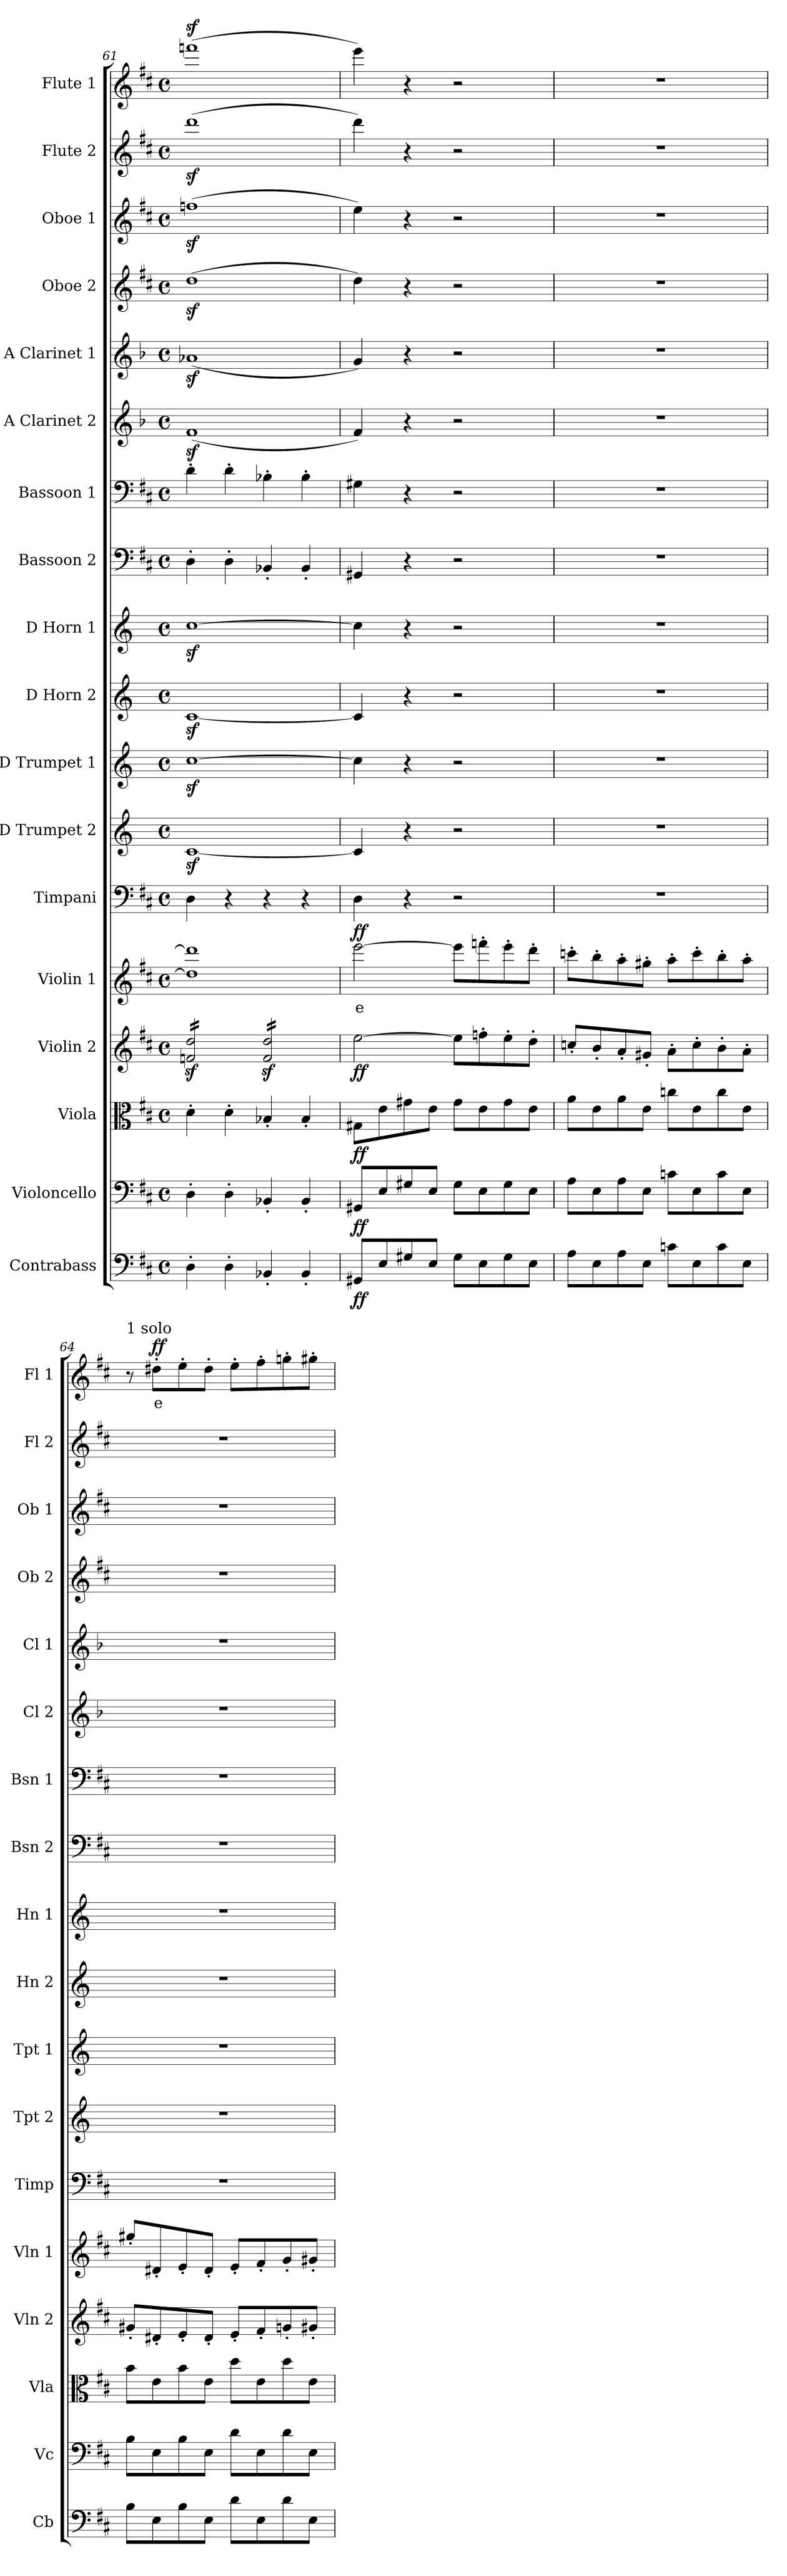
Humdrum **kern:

**kern	**dynam	**kern	**dynam	**kern	**dynam	**kern	**dynam	**kern	**text	**dynam	**kern	**kern	**kern	**kern	**kern	**kern	**kern	**kern	**kern	**kern	**kern	**kern	**kern	**text	**dynam
*part18	*part18	*part17	*part17	*part16	*part16	*part15	*part15	*part14	*part14	*part14	*part13	*part12	*part11	*part10	*part9	*part8	*part7	*part6	*part5	*part4	*part3	*part2	*part1	*part1	*part1
*staff18	*staff18	*staff17	*staff17	*staff16	*staff16	*staff15	*staff15	*staff14	*staff14	*staff14	*staff13	*staff12	*staff11	*staff10	*staff9	*staff8	*staff7	*staff6	*staff5	*staff4	*staff3	*staff2	*staff1	*staff1	*staff1
*I"Contrabass	*	*I"Violoncello	*	*I"Viola	*	*I"Violin 2	*	*I"Violin 1	*	*	*I"Timpani	*I"D Trumpet 2	*I"D Trumpet 1	*I"D Horn 2	*I"D Horn 1	*I"Bassoon 2	*I"Bassoon 1	*I"A Clarinet 2	*I"A Clarinet 1	*I"Oboe 2	*I"Oboe 1	*I"Flute 2	*I"Flute 1	*	*
*I'Cb	*	*I'Vc	*	*I'Vla	*	*I'Vln 2	*	*I'Vln 1	*	*	*I'Timp	*I'Tpt 2	*I'Tpt 1	*I'Hn 2	*I'Hn 1	*I'Bsn 2	*I'Bsn 1	*I'Cl 2	*I'Cl 1	*I'Ob 2	*I'Ob 1	*I'Fl 2	*I'Fl 1	*	*
*clefF4	*	*clefF4	*	*clefC3	*	*clefG2	*	*clefG2	*	*	*clefF4	*clefG2	*clefG2	*clefG2	*clefG2	*clefF4	*clefF4	*clefG2	*clefG2	*clefG2	*clefG2	*clefG2	*clefG2	*	*
*ITrd7c12	*	*	*	*	*	*	*	*	*	*	*	*ITrd-1c-2	*ITrd-1c-2	*ITrd6c10	*ITrd6c10	*	*	*ITrd2c3	*ITrd2c3	*	*	*	*	*	*
*k[f#c#]	*	*k[f#c#]	*	*k[f#c#]	*	*k[f#c#]	*	*k[f#c#]	*	*	*k[f#c#]	*k[f#c#]	*k[f#c#]	*k[f#c#]	*k[f#c#]	*k[f#c#]	*k[f#c#]	*k[f#c#]	*k[f#c#]	*k[f#c#]	*k[f#c#]	*k[f#c#]	*k[f#c#]	*	*
*M4/4	*	*M4/4	*	*M4/4	*	*M4/4	*	*M4/4	*	*	*M4/4	*M4/4	*M4/4	*M4/4	*M4/4	*M4/4	*M4/4	*M4/4	*M4/4	*M4/4	*M4/4	*M4/4	*M4/4	*	*
*met(c)	*	*met(c)	*	*met(c)	*	*met(c)	*	*met(c)	*	*	*met(c)	*met(c)	*met(c)	*met(c)	*met(c)	*met(c)	*met(c)	*met(c)	*met(c)	*met(c)	*met(c)	*met(c)	*met(c)	*	*
=61	=61	=61	=61	=61	=61	=61	=61	=61	=61	=61	=61	=61	=61	=61	=61	=61	=61	=61	=61	=61	=61	=61	=61	=61	=61
*	*	*	*	*	*	*tremolo	*	*	*	*	*	*	*	*	*	*	*	*	*	*	*	*	*	*	*
4DD'\	.	4D'\	.	4d'\	.	16fn/z< 16dd/z<LL	.	1dd] 1ddd]	.	.	4D\	[1dz<	[1ddz<	[1Dz<	[1dz<	4D'\	4d'\	(1dz<	(1fnz<	(1ddz<	(1ffnz<	(1dddz<	(1fffnz<	.	.
.	.	.	.	.	.	16fn/z< 16dd/z<	.	.	.	.	.	.	.	.	.	.	.	.	.	.	.	.	.	.	.
.	.	.	.	.	.	16fn/z< 16dd/z<	.	.	.	.	.	.	.	.	.	.	.	.	.	.	.	.	.	.	.
.	.	.	.	.	.	16fn/z< 16dd/z<	.	.	.	.	.	.	.	.	.	.	.	.	.	.	.	.	.	.	.
4DD'\	.	4D'\	.	4d'\	.	16fn/z< 16dd/z<	.	.	.	.	4r	.	.	.	.	4D'\	4d'\	.	.	.	.	.	.	.	.
.	.	.	.	.	.	16fn/z< 16dd/z<	.	.	.	.	.	.	.	.	.	.	.	.	.	.	.	.	.	.	.
.	.	.	.	.	.	16fn/z< 16dd/z<	.	.	.	.	.	.	.	.	.	.	.	.	.	.	.	.	.	.	.
.	.	.	.	.	.	16fn/z< 16dd/z<JJ	.	.	.	.	.	.	.	.	.	.	.	.	.	.	.	.	.	.	.
4BBB-X'/	.	4BB-X'/	.	4B-X'/	.	16f/z< 16dd/z<LL	.	.	.	.	4r	.	.	.	.	4BB-X'/	4B-X'\	.	.	.	.	.	.	.	.
.	.	.	.	.	.	16f/z< 16dd/z<	.	.	.	.	.	.	.	.	.	.	.	.	.	.	.	.	.	.	.
.	.	.	.	.	.	16f/z< 16dd/z<	.	.	.	.	.	.	.	.	.	.	.	.	.	.	.	.	.	.	.
.	.	.	.	.	.	16f/z< 16dd/z<	.	.	.	.	.	.	.	.	.	.	.	.	.	.	.	.	.	.	.
4BBB-'/	.	4BB-'/	.	4B-'/	.	16f/z< 16dd/z<	.	.	.	.	4r	.	.	.	.	4BB-'/	4B-'\	.	.	.	.	.	.	.	.
.	.	.	.	.	.	16f/z< 16dd/z<	.	.	.	.	.	.	.	.	.	.	.	.	.	.	.	.	.	.	.
.	.	.	.	.	.	16f/z< 16dd/z<	.	.	.	.	.	.	.	.	.	.	.	.	.	.	.	.	.	.	.
.	.	.	.	.	.	16f/z< 16dd/z<JJ	.	.	.	.	.	.	.	.	.	.	.	.	.	.	.	.	.	.	.
*	*	*	*	*	*	*Xtremolo	*	*	*	*	*	*	*	*	*	*	*	*	*	*	*	*	*	*	*
=62	=62	=62	=62	=62	=62	=62	=62	=62	=62	=62	=62	=62	=62	=62	=62	=62	=62	=62	=62	=62	=62	=62	=62	=62	=62
!	!LO:DY:b	!	!LO:DY:b	!	!LO:DY:b	!	!LO:DY:b	!	!LO:LY:b:color=#FF0000	!LO:DY:b	!	!	!	!	!	!	!	!	!	!	!	!	!	!	!
8GGG#X/L	ff	8GG#X/L	ff	8G#X\L	ff	[2ee\	ff	[2eee\	e	ff	4D\	4d/]	4dd\]	4D/]	4d\]	4GG#X/	4G#X\	4d/)	4e/)	4dd\)	4ee\)	4ddd\)	4eee\)	.	.
8EE/	.	8E/	.	8e\	.	.	.	.	.	.	.	.	.	.	.	.	.	.	.	.	.	.	.	.	.
8GG#X/	.	8G#X/	.	8g#X\	.	.	.	.	.	.	4r	4r	4r	4r	4r	4r	4r	4r	4r	4r	4r	4r	4r	.	.
8EE/J	.	8E/J	.	8e\J	.	.	.	.	.	.	.	.	.	.	.	.	.	.	.	.	.	.	.	.	.
8GG#\L	.	8G#\L	.	8g#\L	.	8ee\L]	.	8eee\L]	.	.	2r	2r	2r	2r	2r	2r	2r	2r	2r	2r	2r	2r	2r	.	.
8EE\	.	8E\	.	8e\	.	8ffn'\	.	8fffn'\	.	.	.	.	.	.	.	.	.	.	.	.	.	.	.	.	.
8GG#\	.	8G#\	.	8g#\	.	8ee'\	.	8eee'\	.	.	.	.	.	.	.	.	.	.	.	.	.	.	.	.	.
8EE\J	.	8E\J	.	8e\J	.	8dd'\J	.	8ddd'\J	.	.	.	.	.	.	.	.	.	.	.	.	.	.	.	.	.
=63	=63	=63	=63	=63	=63	=63	=63	=63	=63	=63	=63	=63	=63	=63	=63	=63	=63	=63	=63	=63	=63	=63	=63	=63	=63
8AA\L	.	8A\L	.	8a\L	.	8ccn'/L	.	8cccn'\L	.	.	1r	1r	1r	1r	1r	1r	1r	1r	1r	1r	1r	1r	1r	.	.
8EE\	.	8E\	.	8e\	.	8b'/	.	8bb'\	.	.	.	.	.	.	.	.	.	.	.	.	.	.	.	.	.
8AA\	.	8A\	.	8a\	.	8a'/	.	8aa'\	.	.	.	.	.	.	.	.	.	.	.	.	.	.	.	.	.
8EE\J	.	8E\J	.	8e\J	.	8g#X'/J	.	8gg#X'\J	.	.	.	.	.	.	.	.	.	.	.	.	.	.	.	.	.
8Cn\L	.	8cn\L	.	8ccn\L	.	8a'\L	.	8aa'\L	.	.	.	.	.	.	.	.	.	.	.	.	.	.	.	.	.
8EE\	.	8E\	.	8e\	.	8cc'\	.	8ccc'\	.	.	.	.	.	.	.	.	.	.	.	.	.	.	.	.	.
8C\	.	8c\	.	8cc\	.	8b'\	.	8bb'\	.	.	.	.	.	.	.	.	.	.	.	.	.	.	.	.	.
8EE\J	.	8E\J	.	8e\J	.	8a'\J	.	8aa'\J	.	.	.	.	.	.	.	.	.	.	.	.	.	.	.	.	.
=64	=64	=64	=64	=64	=64	=64	=64	=64	=64	=64	=64	=64	=64	=64	=64	=64	=64	=64	=64	=64	=64	=64	=64	=64	=64
!	!	!	!	!	!	!	!	!	!	!	!	!	!	!	!	!	!	!	!	!	!	!	!LO:TX:a:t=1 solo	!	!
8BB\L	.	8B\L	.	8b\L	.	8g#X'/L	.	8gg#X'/L	.	.	1r	1r	1r	1r	1r	1r	1r	1r	1r	1r	1r	1r	8r	.	.
!	!	!	!	!	!	!	!	!	!	!	!	!	!	!	!	!	!	!	!	!	!	!	!	!LO:LY:b:color=#FF0000	!LO:DY:b
8EE\	.	8E\	.	8e\	.	8d#X'/	.	8d#X'/	.	.	.	.	.	.	.	.	.	.	.	.	.	.	8dd#X'\L	e	ff
8BB\	.	8B\	.	8b\	.	8e'/	.	8e'/	.	.	.	.	.	.	.	.	.	.	.	.	.	.	8ee'\	.	.
8EE\J	.	8E\J	.	8e\J	.	8d#'/J	.	8d#'/J	.	.	.	.	.	.	.	.	.	.	.	.	.	.	8dd#'\J	.	.
8D\L	.	8d\L	.	8dd\L	.	8e'/L	.	8e'/L	.	.	.	.	.	.	.	.	.	.	.	.	.	.	8ee'\L	.	.
8EE\	.	8E\	.	8e\	.	8f#'/	.	8f#'/	.	.	.	.	.	.	.	.	.	.	.	.	.	.	8ff#'\	.	.
8D\	.	8d\	.	8dd\	.	8gn'/	.	8g'/	.	.	.	.	.	.	.	.	.	.	.	.	.	.	8ggn'\	.	.
8EE\J	.	8E\J	.	8e\J	.	8g#X'/J	.	8g#X'/J	.	.	.	.	.	.	.	.	.	.	.	.	.	.	8gg#X'\J	.	.
=	=	=	=	=	=	=	=	=	=	=	=	=	=	=	=	=	=	=	=	=	=	=	=	=	=
*-	*-	*-	*-	*-	*-	*-	*-	*-	*-	*-	*-	*-	*-	*-	*-	*-	*-	*-	*-	*-	*-	*-	*-	*-	*-
